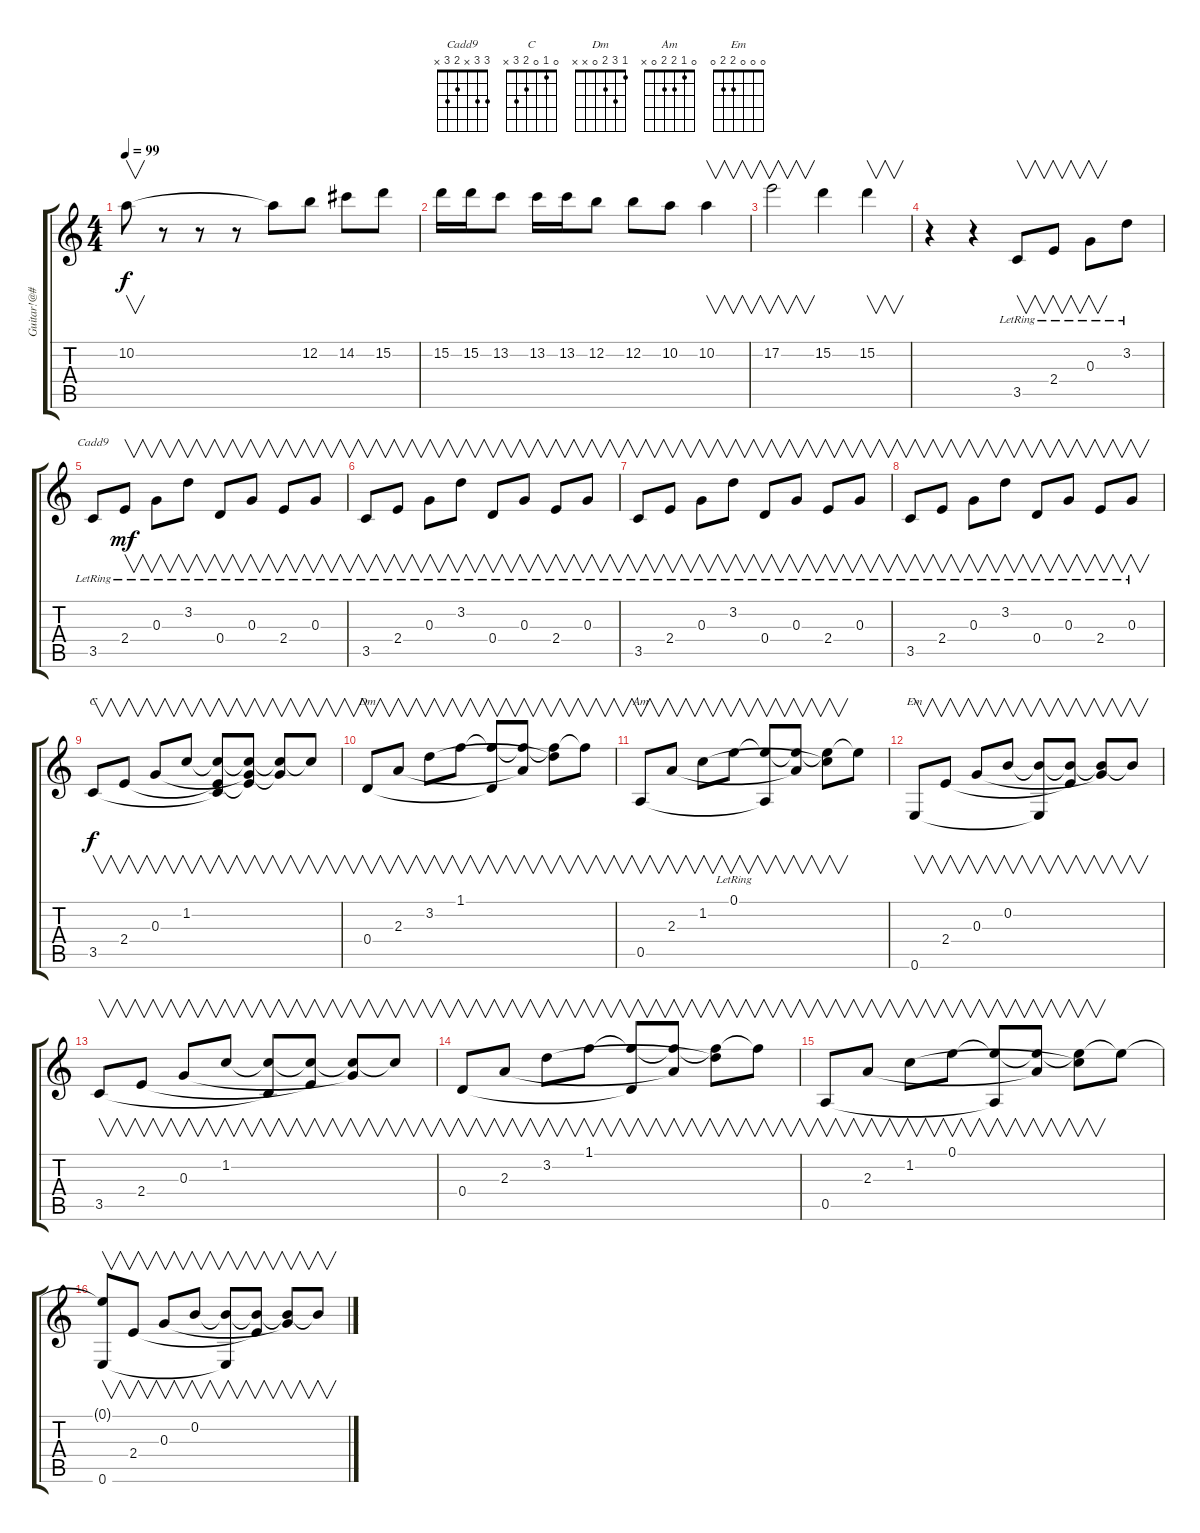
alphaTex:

\track ("Guitar!@#" "Guitar!@#") {instrument distortionguitar}
\staff {score tabs}
\tuning (E4 B3 G3 D3 A2 E2) {hide}
\chord ("Cadd9" 3 3 x 2 3 x)
\chord ("C" 0 1 0 2 3 x)
\chord ("Dm" 1 3 2 0 x x)
\chord ("Am" 0 1 2 2 0 x)
\chord ("Em" 0 0 0 2 2 0)
\ts (4 4)
\tempo 99
\clef g2
\ks c
10.2.8{v dy f} r.8 r.8 r.8 10.2{t}.8 12.2.8 14.2.8 15.2.8 |
15.2.16 15.2.16 13.2.8 13.2.16 13.2.16 12.2.8 12.2.8 10.2.8 10.2.4{v} |
17.2.2{v} 15.2.4 15.2.4{v} |
r.4 r.4 3.5{lr}.8{v volume 11 balance 11 instrument distortionguitar} 2.4{lr}.8{v} 0.3{lr}.8{v} 3.2{lr}.8 |
3.5{lr}.8{ch "Cadd9" volume 11 balance 13 instrument distortionguitar} 2.4{lr}.8{v dy mf} 0.3{lr}.8{v} 3.2{lr}.8{v} 0.4{lr}.8{v} 0.3{lr}.8{v} 2.4{lr}.8{v} 0.3{lr}.8{v} |
3.5{lr}.8{v} 2.4{lr}.8{v} 0.3{lr}.8{v} 3.2{lr}.8{v} 0.4{lr}.8{v} 0.3{lr}.8{v} 2.4{lr}.8{v} 0.3{lr}.8{v} |
3.5{lr}.8{v} 2.4{lr}.8{v} 0.3{lr}.8{v} 3.2{lr}.8{v} 0.4{lr}.8{v} 0.3{lr}.8{v} 2.4{lr}.8{v} 0.3{lr}.8{v} |
3.5{lr}.8{v} 2.4{lr}.8{v} 0.3{lr}.8{v} 3.2{lr}.8{v} 0.4{lr}.8{v} 0.3{lr}.8{v} 2.4{lr}.8{v} 0.3{lr}.8{v} |
3.5.8{v ch "C" dy f volume 11 balance 11 instrument distortionguitar} 2.4.8{v} 0.3.8{v} 1.2.8{v} (1.2{t} 2.4{t} 3.5{t}).8{v} (1.2{t} 0.3{t} 2.4{t}).8{v} (1.2{t} 0.3{t}).8{v} 1.2{t}.8{v} |
0.4.8{v ch "Dm"} 2.3.8{v} 3.2.8{v} 1.1.8{v} (1.1{t} 0.4{t}).8{v} (1.1{t} 2.3{t}).8{v} (1.1{t} 3.2{t}).8{v} 1.1{t}.8{v} |
0.5.8{v ch "Am"} 2.3.8{v} 1.2.8{v} 0.1{lr}.8{v} (0.1{t} 0.5{t}).8{v} (0.1{t} 2.3{t}).8{v} (0.1{t} 1.2{t}).8{v} 0.1{t}.8 |
0.6.8{v ch "Em"} 2.4.8{v} 0.3.8{v} 0.2.8{v} (0.2{t} 0.6{t}).8{v} (0.2{t} 2.4{t}).8{v} (0.2{t} 0.3{t}).8{v} 0.2{t}.8{v} |
3.5.8{v} 2.4.8{v} 0.3.8{v} 1.2.8{v} (1.2{t} 3.5{t}).8{v} (1.2{t} 2.4{t}).8{v} (1.2{t} 0.3{t}).8{v} 1.2{t}.8{v} |
0.4.8{v} 2.3.8{v} 3.2.8{v} 1.1.8{v} (1.1{t} 0.4{t}).8{v} (1.1{t} 2.3{t}).8{v} (1.1{t} 3.2{t}).8{v} 1.1{t}.8{v} |
0.5.8{v} 2.3.8{v} 1.2.8{v} 0.1.8{v} (0.1{t} 0.5{t}).8{v} (0.1{t} 2.3{t}).8{v} (0.1{t} 1.2{t}).8{v} 0.1{t}.8 |
(0.1{t} 0.6).8{v} 2.4.8{v} 0.3.8{v} 0.2.8{v} (0.2{t} 0.6{t}).8{v} (0.2{t} 2.4{t}).8{v} (0.2{t} 0.3{t}).8{v} 0.2{t}.8{v}
